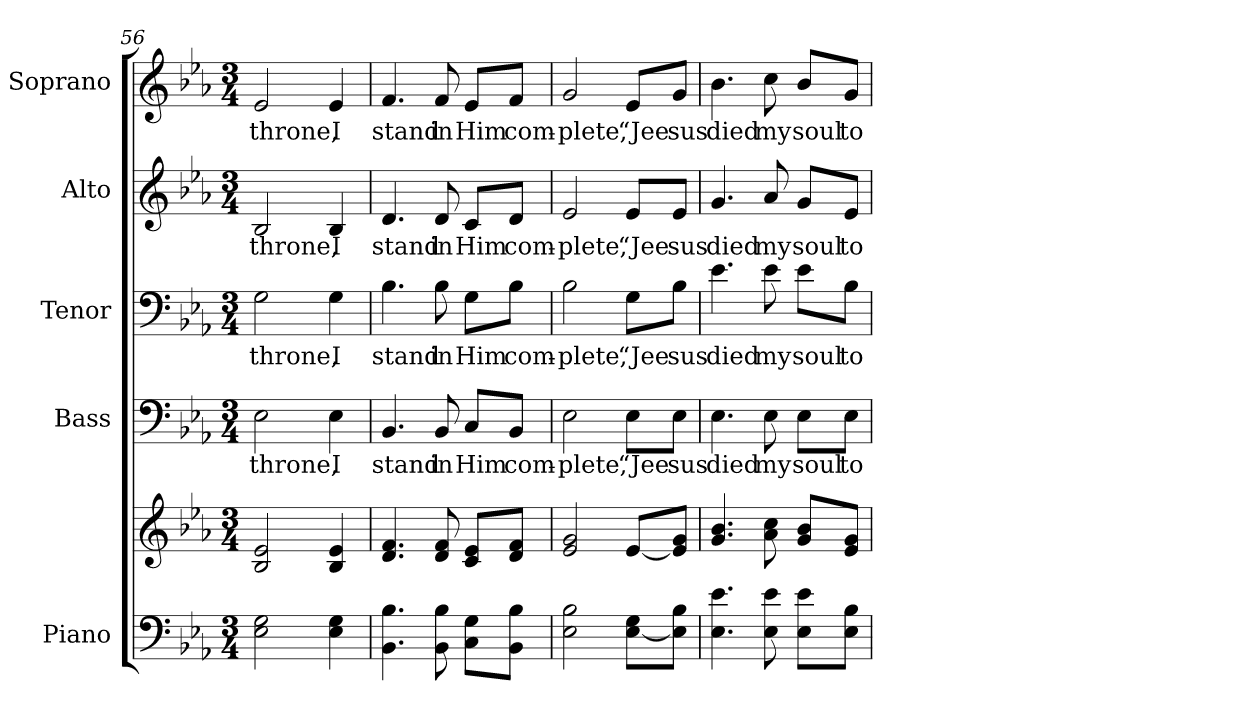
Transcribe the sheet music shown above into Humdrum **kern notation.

**kern	**kern	**kern	**text	**kern	**text	**kern	**text	**kern	**text
*part5	*part5	*part4	*part4	*part3	*part3	*part2	*part2	*part1	*part1
*staff6	*staff5	*staff4	*staff4	*staff3	*staff3	*staff2	*staff2	*staff1	*staff1
*I"Piano	*	*I"Bass	*	*I"Tenor	*	*I"Alto	*	*I"Soprano	*
*I'Pno.	*	*I'B.	*	*I'T.	*	*I'A.	*	*I'S.	*
!!LO:LB:g=z
*clefF4	*clefG2	*clefF4	*	*clefF4	*	*clefG2	*	*clefG2	*
*k[b-e-a-]	*k[b-e-a-]	*k[b-e-a-]	*	*k[b-e-a-]	*	*k[b-e-a-]	*	*k[b-e-a-]	*
*E-:	*E-:	*E-:	*	*E-:	*	*E-:	*	*E-:	*
*M3/4	*M3/4	*M3/4	*	*M3/4	*	*M3/4	*	*M3/4	*
=56	=56	=56	=56	=56	=56	=56	=56	=56	=56
!	!	!	!LO:LY:b:color=#000000	!	!	!	!	!	!
!	!	!	!	!	!LO:LY:b:color=#000000	!	!	!	!
!	!	!	!	!	!	!	!LO:LY:b:color=#000000	!	!
!	!	!	!	!	!	!	!	!	!LO:LY:b:color=#000000
2E-i\ 2Gi	2B-i/ 2e-i	2E-i\	throne,	2Gi\	throne,	2B-i/	throne,	2e-i/	throne,
!	!	!	!LO:LY:b:color=#000000	!	!	!	!	!	!
!	!	!	!	!	!LO:LY:b:color=#000000	!	!	!	!
!	!	!	!	!	!	!	!LO:LY:b:color=#000000	!	!
!	!	!	!	!	!	!	!	!	!LO:LY:b:color=#000000
4E-i\ 4Gi	4B-i/ 4e-i	4E-i\	I	4Gi\	I	4B-i/	I	4e-i/	I
=57	=57	=57	=57	=57	=57	=57	=57	=57	=57
!	!	!	!LO:LY:b:color=#000000	!	!	!	!	!	!
!	!	!	!	!	!LO:LY:b:color=#000000	!	!	!	!
!	!	!	!	!	!	!	!LO:LY:b:color=#000000	!	!
!	!	!	!	!	!	!	!	!	!LO:LY:b:color=#000000
4.BB-i\ 4.B-i	4.di/ 4.fi	4.BB-i/	stand	4.B-i\	stand	4.di/	stand	4.fi/	stand
!	!	!	!LO:LY:b:color=#000000	!	!	!	!	!	!
!	!	!	!	!	!LO:LY:b:color=#000000	!	!	!	!
!	!	!	!	!	!	!	!LO:LY:b:color=#000000	!	!
!	!	!	!	!	!	!	!	!	!LO:LY:b:color=#000000
8BB-i\ 8B-i	8di/ 8fi	8BB-i/	in	8B-i\	in	8di/	in	8fi/	in
!	!	!	!LO:LY:b:color=#000000	!	!	!	!	!	!
!	!	!	!	!	!LO:LY:b:color=#000000	!	!	!	!
!	!	!	!	!	!	!	!LO:LY:b:color=#000000	!	!
!	!	!	!	!	!	!	!	!	!LO:LY:b:color=#000000
8Ci\ 8Gi\L	8ci/ 8e-i/L	8Ci/L	Him	8Gi\L	Him	8ci/L	Him	8e-i/L	Him
!	!	!	!LO:LY:b:color=#000000	!	!	!	!	!	!
!	!	!	!	!	!LO:LY:b:color=#000000	!	!	!	!
!	!	!	!	!	!	!	!LO:LY:b:color=#000000	!	!
!	!	!	!	!	!	!	!	!	!LO:LY:b:color=#000000
8BB-i\ 8B-i\J	8di/ 8fi/J	8BB-i/J	com-	8B-i\J	com-	8di/J	com-	8fi/J	com-
=58	=58	=58	=58	=58	=58	=58	=58	=58	=58
!	!	!	!LO:LY:b:color=#000000	!	!	!	!	!	!
!	!	!	!	!	!LO:LY:b:color=#000000	!	!	!	!
!	!	!	!	!	!	!	!LO:LY:b:color=#000000	!	!
!	!	!	!	!	!	!	!	!	!LO:LY:b:color=#000000
2E-i\ 2B-i	2e-i/ 2gi	2E-i\	-plete,	2B-i\	-plete,	2e-i/	-plete,	2gi/	-plete,
!	!	!	!LO:LY:b:color=#000000	!	!	!	!	!	!
!	!	!	!	!	!LO:LY:b:color=#000000	!	!	!	!
!	!	!	!	!	!	!	!LO:LY:b:color=#000000	!	!
!	!	!	!	!	!	!	!	!	!LO:LY:b:color=#000000
[<8E-i\ 8Gi\L	[<8e-i/L	8E-i\L	“Jee	8Gi\L	“Jee	8e-i/L	“Jee	8e-i/L	“Jee
!	!	!	!LO:LY:b:color=#000000	!	!	!	!	!	!
!	!	!	!	!	!LO:LY:b:color=#000000	!	!	!	!
!	!	!	!	!	!	!	!LO:LY:b:color=#000000	!	!
!	!	!	!	!	!	!	!	!	!LO:LY:b:color=#000000
8E-i]\ 8B-i\J	8e-i]/ 8gi/J	8E-i\J	sus	8B-i\J	sus	8e-i/J	sus	8gi/J	sus
=59	=59	=59	=59	=59	=59	=59	=59	=59	=59
!	!	!	!LO:LY:b:color=#000000	!	!	!	!	!	!
!	!	!	!	!	!LO:LY:b:color=#000000	!	!	!	!
!	!	!	!	!	!	!	!LO:LY:b:color=#000000	!	!
!	!	!	!	!	!	!	!	!	!LO:LY:b:color=#000000
4.E-i\ 4.e-i	4.gi/ 4.b-i	4.E-i\	died	4.e-i\	died	4.gi/	died	4.b-i\	died
!	!	!	!LO:LY:b:color=#000000	!	!	!	!	!	!
!	!	!	!	!	!LO:LY:b:color=#000000	!	!	!	!
!	!	!	!	!	!	!	!LO:LY:b:color=#000000	!	!
!	!	!	!	!	!	!	!	!	!LO:LY:b:color=#000000
8E-i\ 8e-i	8a-i\ 8cci	8E-i\	my	8e-i\	my	8a-i/	my	8cci\	my
!	!	!	!LO:LY:b:color=#000000	!	!	!	!	!	!
!	!	!	!	!	!LO:LY:b:color=#000000	!	!	!	!
!	!	!	!	!	!	!	!LO:LY:b:color=#000000	!	!
!	!	!	!	!	!	!	!	!	!LO:LY:b:color=#000000
8E-i\ 8e-i\L	8gi/ 8b-i/L	8E-i\L	soul	8e-i\L	soul	8gi/L	soul	8b-i/L	soul
!	!	!	!LO:LY:b:color=#000000	!	!	!	!	!	!
!	!	!	!	!	!LO:LY:b:color=#000000	!	!	!	!
!	!	!	!	!	!	!	!LO:LY:b:color=#000000	!	!
!	!	!	!	!	!	!	!	!	!LO:LY:b:color=#000000
8E-i\ 8B-i\J	8e-i/ 8gi/J	8E-i\J	to	8B-i\J	to	8e-i/J	to	8gi/J	to
=	=	=	=	=	=	=	=	=	=
*-	*-	*-	*-	*-	*-	*-	*-	*-	*-
